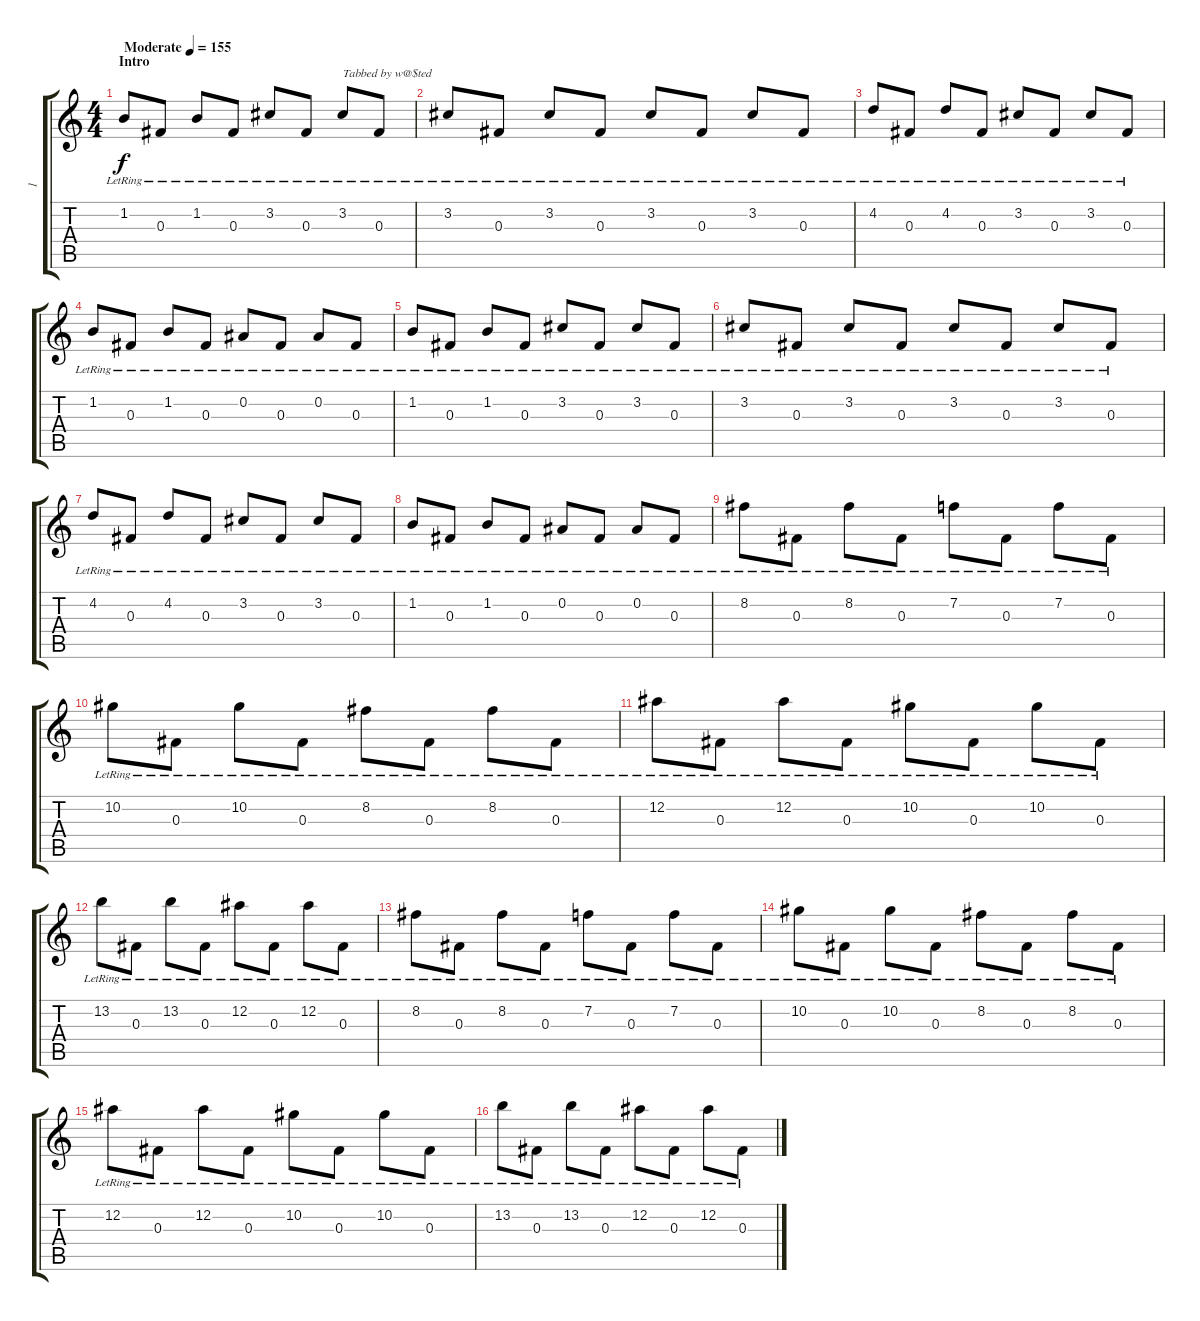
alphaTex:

\track ("1" "1") {instrument electricguitarclean}
\staff {score tabs}
\tuning (Eb4 Bb3 Gb3 Db3 Ab2 Db2) {hide}
\ts (4 4)
\section ("" "Intro")
\tempo (155 "Moderate")
\clef g2
\ks c
1.2{lr}.8{dy f instrument electricguitarclean} 0.3{lr}.8 1.2{lr}.8 0.3{lr}.8 3.2{lr}.8 0.3{lr}.8 3.2{lr}.8{txt "Tabbed by w@$ted"} 0.3{lr}.8 |
3.2{lr}.8 0.3{lr}.8 3.2{lr}.8 0.3{lr}.8 3.2{lr}.8 0.3{lr}.8 3.2{lr}.8 0.3{lr}.8 |
4.2{lr}.8 0.3{lr}.8 4.2{lr}.8 0.3{lr}.8 3.2{lr}.8 0.3{lr}.8 3.2{lr}.8 0.3{lr}.8 |
1.2{lr}.8 0.3{lr}.8 1.2{lr}.8 0.3{lr}.8 0.2{lr}.8 0.3{lr}.8 0.2{lr}.8 0.3{lr}.8 |
1.2{lr}.8 0.3{lr}.8 1.2{lr}.8 0.3{lr}.8 3.2{lr}.8 0.3{lr}.8 3.2{lr}.8 0.3{lr}.8 |
3.2{lr}.8 0.3{lr}.8 3.2{lr}.8 0.3{lr}.8 3.2{lr}.8 0.3{lr}.8 3.2{lr}.8 0.3{lr}.8 |
4.2{lr}.8 0.3{lr}.8 4.2{lr}.8 0.3{lr}.8 3.2{lr}.8 0.3{lr}.8 3.2{lr}.8 0.3{lr}.8 |
1.2{lr}.8 0.3{lr}.8 1.2{lr}.8 0.3{lr}.8 0.2{lr}.8 0.3{lr}.8 0.2{lr}.8 0.3{lr}.8 |
8.2{lr}.8 0.3{lr}.8 8.2{lr}.8 0.3{lr}.8 7.2{lr}.8 0.3{lr}.8 7.2{lr}.8 0.3{lr}.8 |
10.2{lr}.8 0.3{lr}.8 10.2{lr}.8 0.3{lr}.8 8.2{lr}.8 0.3{lr}.8 8.2{lr}.8 0.3{lr}.8 |
12.2{lr}.8 0.3{lr}.8 12.2{lr}.8 0.3{lr}.8 10.2{lr}.8 0.3{lr}.8 10.2{lr}.8 0.3{lr}.8 |
13.2{lr}.8 0.3{lr}.8 13.2{lr}.8 0.3{lr}.8 12.2{lr}.8 0.3{lr}.8 12.2{lr}.8 0.3{lr}.8 |
8.2{lr}.8 0.3{lr}.8 8.2{lr}.8 0.3{lr}.8 7.2{lr}.8 0.3{lr}.8 7.2{lr}.8 0.3{lr}.8 |
10.2{lr}.8 0.3{lr}.8 10.2{lr}.8 0.3{lr}.8 8.2{lr}.8 0.3{lr}.8 8.2{lr}.8 0.3{lr}.8 |
12.2{lr}.8 0.3{lr}.8 12.2{lr}.8 0.3{lr}.8 10.2{lr}.8 0.3{lr}.8 10.2{lr}.8 0.3{lr}.8 |
13.2{lr}.8 0.3{lr}.8 13.2{lr}.8 0.3{lr}.8 12.2{lr}.8 0.3{lr}.8 12.2{lr}.8 0.3{lr}.8
